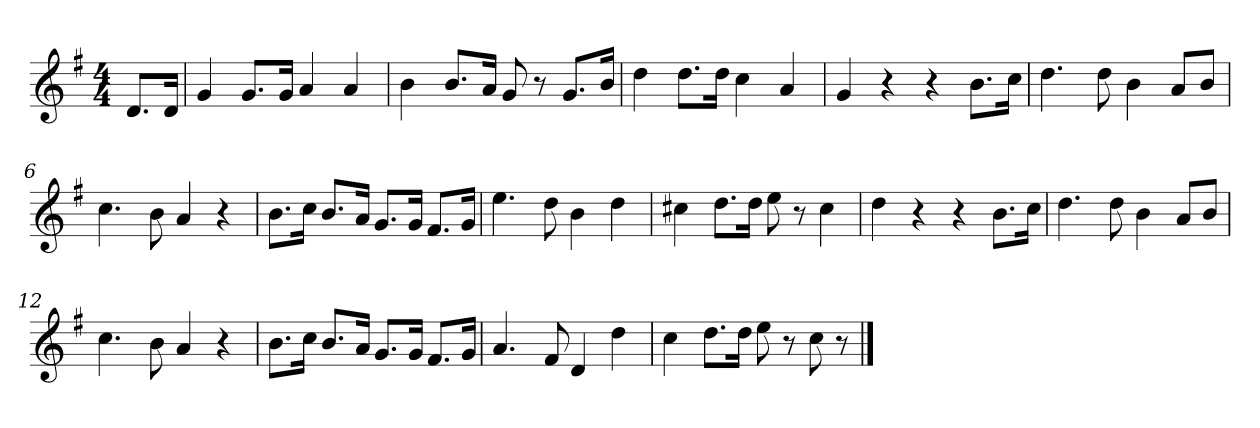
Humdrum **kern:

**kern
*part1
*staff1
*k[f#]
*M4/4
*MM120
=
8.dL
16dJk
=1
4g
8.gL
16gJk
4a
4a
=2
4b
8.bL
16aJk
8g
8r
8.gL
16bJk
=3
4dd
8.ddL
16ddJk
4cc
4a
=4
4g
4r
4r
8.bL
16ccJk
=5
4.dd
8dd
4b
8aL
8bJ
=6
4.cc
8b
4a
4r
=7
8.bL
16ccJk
8.bL
16aJk
8.gL
16gJk
8.f#L
16gJk
=8
4.ee
8dd
4b
4dd
=9
4cc#X
8.ddL
16ddJk
8ee
8r
4cc#
=10
4dd
4r
4r
8.bL
16ccJk
=11
4.dd
8dd
4b
8aL
8bJ
=12
4.cc
8b
4a
4r
=13
8.bL
16ccJk
8.bL
16aJk
8.gL
16gJk
8.f#L
16gJk
=14
4.a
8f#
4d
4dd
=15
4cc
8.ddL
16ddJk
8ee
8r
8cc
8r
==
*-
